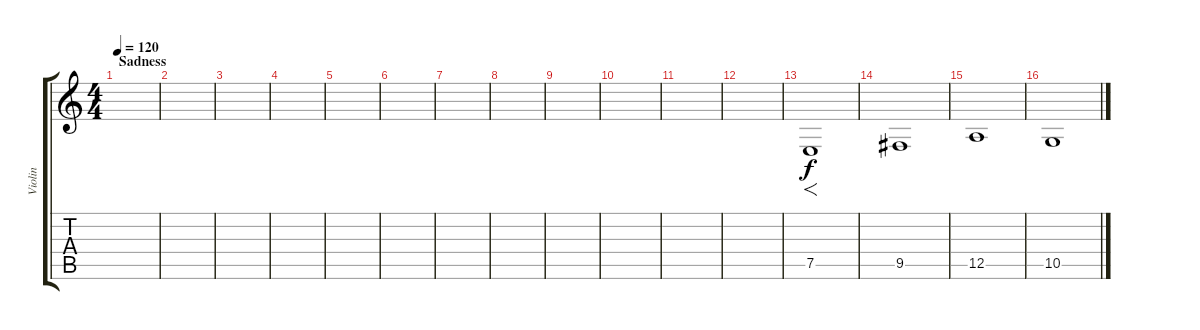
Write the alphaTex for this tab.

\track ("Violin" "Violin") {instrument violin}
\staff {score tabs}
\tuning (E4 B3 G3 D3 A2 E2) {hide}
\ts (4 4)
\section ("" "Sadness")
\tempo 120
\clef g2
\ks c
|
|
|
|
|
|
|
|
|
|
|
|
7.5.1{f} |
9.5.1 |
12.5.1 |
10.5.1
